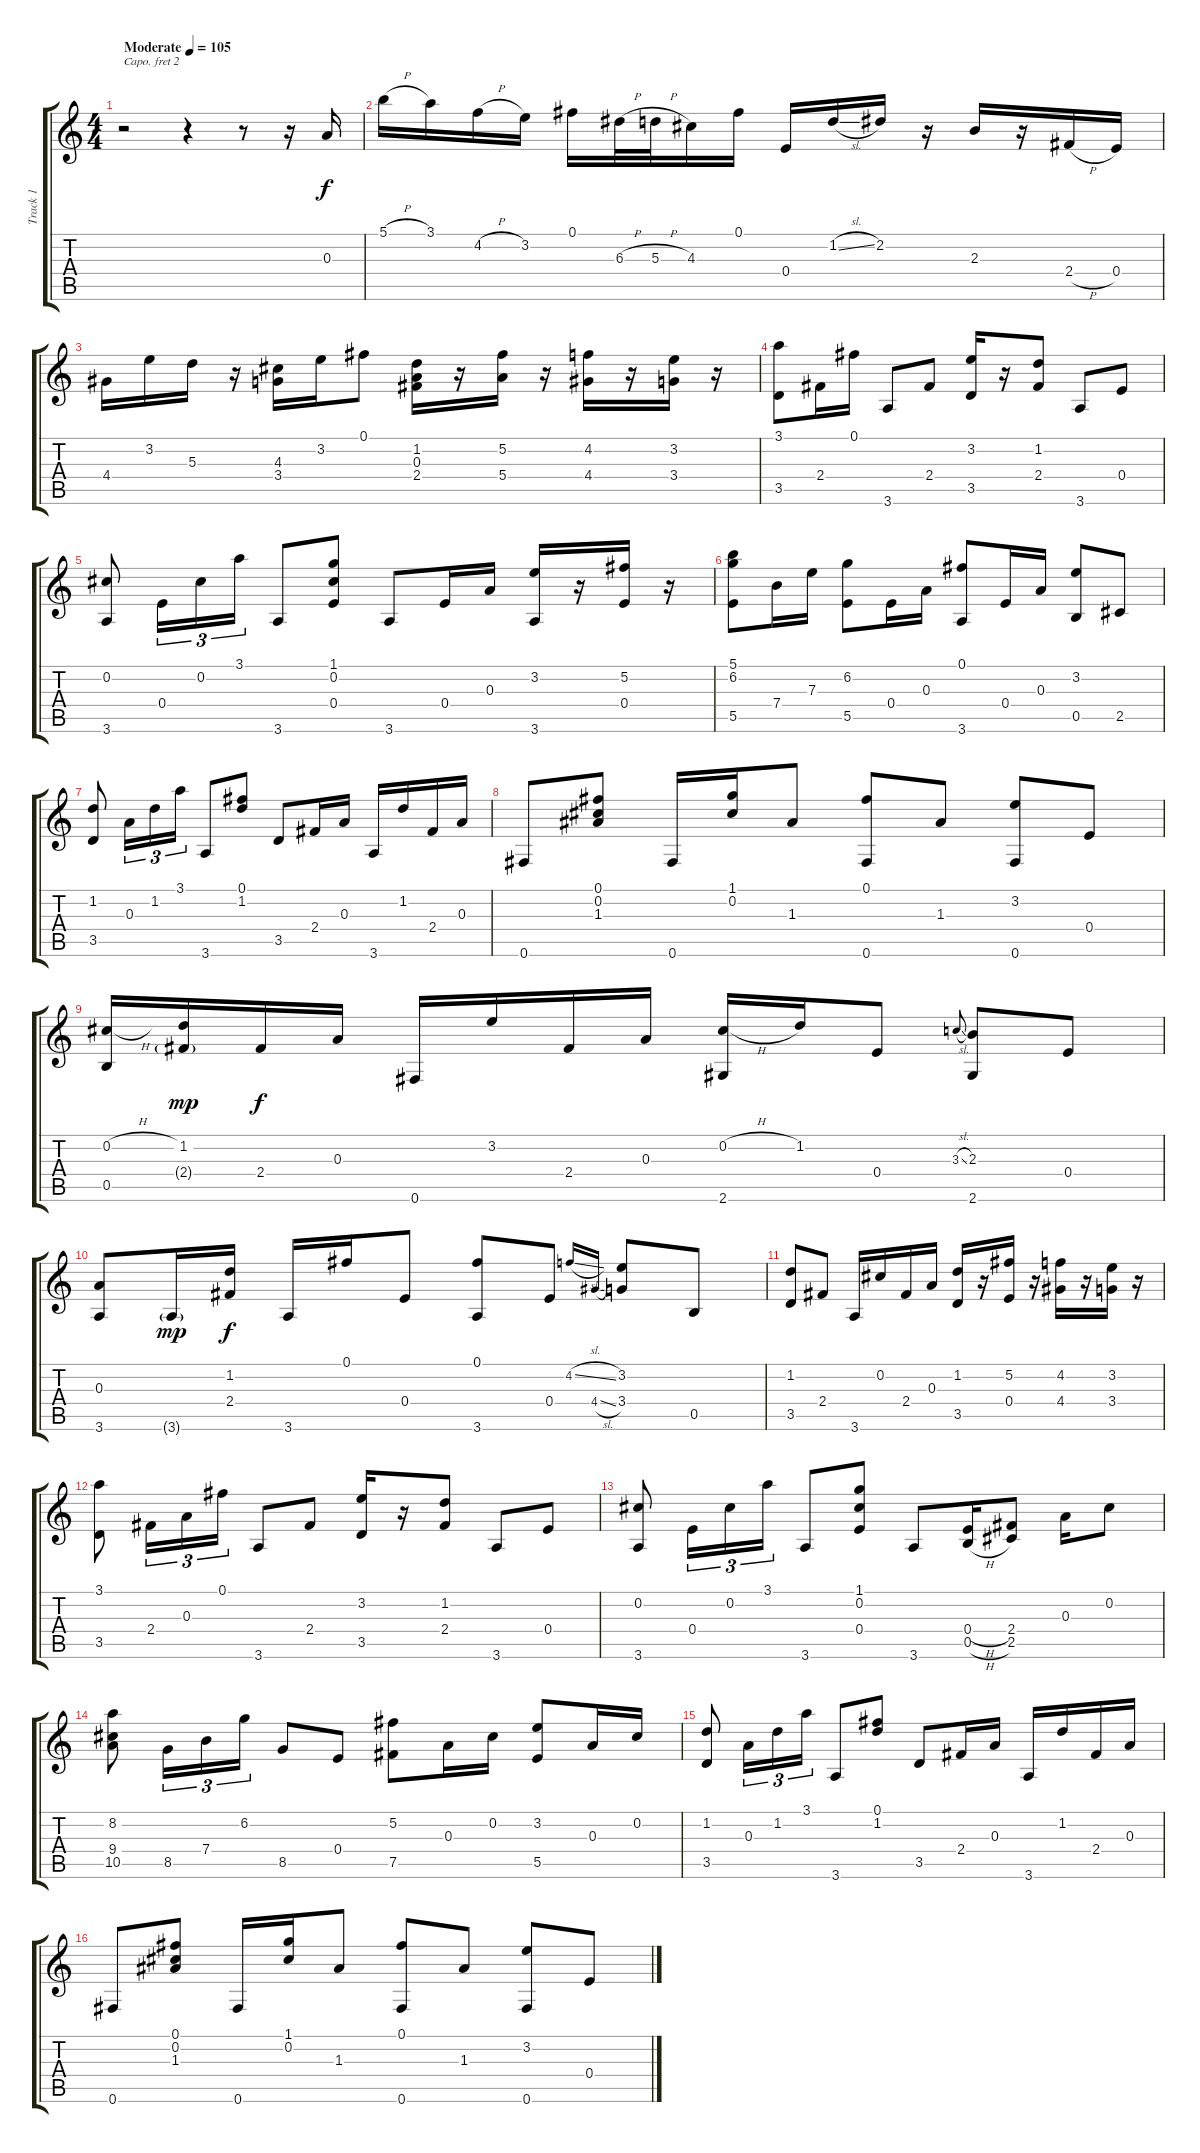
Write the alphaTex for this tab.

\track ("Track 1" "Track 1") {instrument acousticguitarsteel}
\staff {score tabs}
\capo 2
\tuning (E4 B3 G3 D3 A2 E2) {hide}
\ts (4 4)
\tempo (105 "Moderate")
\clef g2
\ks c
r.2{dy f instrument acousticguitarsteel} r.4 r.8 r.16 0.3.16 |
5.1{h}.16 3.1.16 4.2{h}.16 3.2.16 0.1.16 6.3{h}.32 5.3{h}.32 4.3.16 0.1.16 0.4.16 1.2{sl}.16 2.2.16 r.16 2.3.16 r.16 2.4{h}.16 0.4.16 |
4.4.16 3.2.16 5.3.16 r.16 (4.3 3.4).16 3.2.16 0.1.8 (1.2 0.3 2.4).16 r.16 (5.2 5.4).16 r.16 (4.2 4.4).16 r.16 (3.2 3.4).16 r.16 |
(3.1 3.5).8 2.4.16 0.1.16 3.6.8 2.4.8 (3.2 3.5).16 r.16 (1.2 2.4).8 3.6.8 0.4.8 |
(0.2 3.6).8 0.4.16{tu (3 2)} 0.2.16{tu (3 2)} 3.1.16{tu (3 2)} 3.6.8 (1.1 0.2 0.4).8 3.6.8 0.4.16 0.3.16 (3.2 3.6).16 r.16 (5.2 0.4).16 r.16 |
(5.1 6.2 5.5).8 7.4.16 7.3.16 (6.2 5.5).8 0.4.16 0.3.16 (0.1 3.6).8 0.4.16 0.3.16 (3.2 0.5).8 2.5.8 |
(1.2 3.5).8 0.3.16{tu (3 2)} 1.2.16{tu (3 2)} 3.1.16{tu (3 2)} 3.6.8 (0.1 1.2).8 3.5.8 2.4.16 0.3.16 3.6.16 1.2.16 2.4.16 0.3.16 |
0.6.8 (0.1 0.2 1.3).8 0.6.16 (1.1 0.2).16 1.3.8 (0.1 0.6).8 1.3.8 (3.2 0.6).8 0.4.8 |
(0.2{h} 0.5).16 (1.2 2.4{g}).16{dy mp} 2.4.16{dy f} 0.3.16 0.6.16 3.2.16 2.4.16 0.3.16 (0.2{h} 2.6).16 1.2.16 0.4.8 3.3{sl}.8{gr onbeat} (2.3 2.6).8 0.4.8 |
(0.3 3.6).8 3.6{g}.16{dy mp} (1.2 2.4).16{dy f} 3.6.16 0.1.16 0.4.8 (0.1 3.6).8 0.4.8 4.2{sl}.16{gr onbeat} 4.4{sl}.16{gr onbeat} (3.2 3.4).8 0.5.8 |
(1.2 3.5).8 2.4.8 3.6.16 0.2.16 2.4.16 0.3.16 (1.2 3.5).16 r.16 (5.2 0.4).16 r.16 (4.2 4.4).16 r.16 (3.2 3.4).16 r.16 |
(3.1 3.5).8 2.4.16{tu (3 2)} 0.3.16{tu (3 2)} 0.1.16{tu (3 2)} 3.6.8 2.4.8 (3.2 3.5).16 r.16 (1.2 2.4).8 3.6.8 0.4.8 |
(0.2 3.6).8 0.4.16{tu (3 2)} 0.2.16{tu (3 2)} 3.1.16{tu (3 2)} 3.6.8 (1.1 0.2 0.4).8 3.6.8 (0.4{h} 0.5{h}).16 (2.4 2.5).8 0.3.16 0.2.8 |
(8.2 9.4 10.5).8 8.5.16{tu (3 2)} 7.4.16{tu (3 2)} 6.2.16{tu (3 2)} 8.5.8 0.4.8 (5.2 7.5).8 0.3.16 0.2.16 (3.2 5.5).8 0.3.16 0.2.16 |
(1.2 3.5).8 0.3.16{tu (3 2)} 1.2.16{tu (3 2)} 3.1.16{tu (3 2)} 3.6.8 (0.1 1.2).8 3.5.8 2.4.16 0.3.16 3.6.16 1.2.16 2.4.16 0.3.16 |
0.6.8 (0.1 0.2 1.3).8 0.6.16 (1.1 0.2).16 1.3.8 (0.1 0.6).8 1.3.8 (3.2 0.6).8 0.4.8
